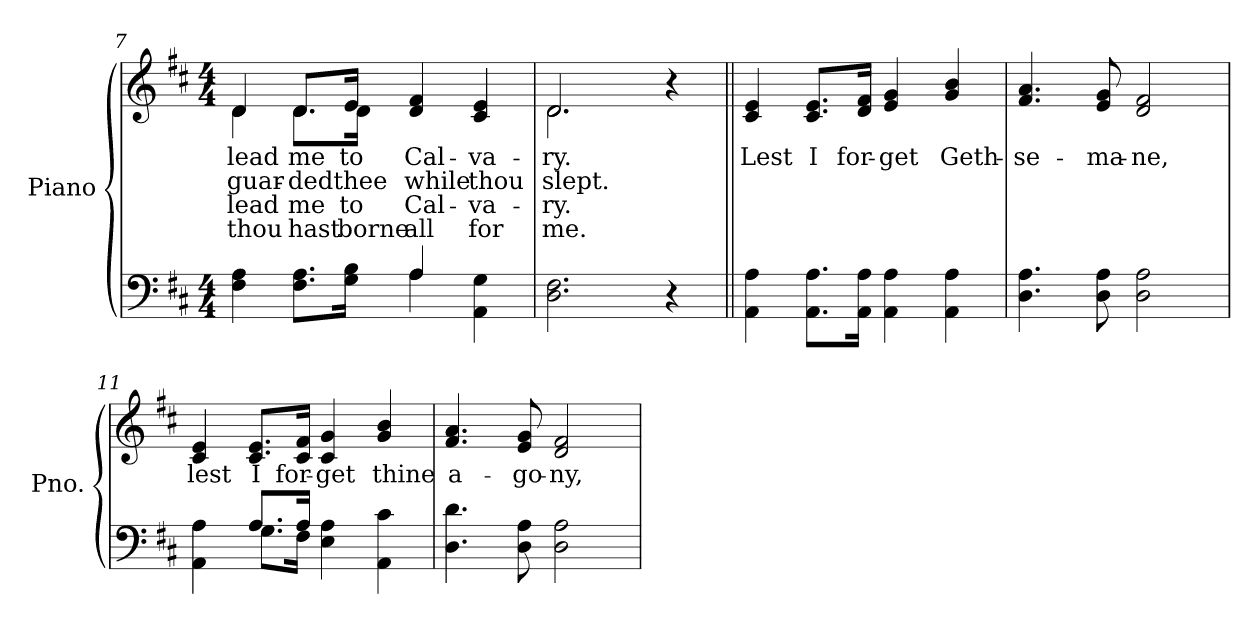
**kern	**kern	**text	**text	**text	**text
*part2	*part1	*part1	*part1	*part1	*part1
*staff2	*staff1	*staff1	*staff1	*staff1	*staff1
*I"Piano	*I"Piano	*	*	*	*
*I'Pno.	*I'Pno.	*	*	*	*
*clefF4	*clefG2	*	*	*	*
*k[f#c#]	*k[f#c#]	*	*	*	*
*D:	*D:	*	*	*	*
*M4/4	*M4/4	*	*	*	*
=7	=7	=7	=7	=7	=7
*^	*	*	*	*	*
!	!	!	!LO:LY:b:color=#000000	!LO:LY:b:color=#000000	!LO:LY:b:color=#000000	!LO:LY:b:color=#000000
*	*	*^	*	*	*	*
4F#i\ 4Ai	2ryy	4di/	4di\	lead	guar-	lead	thou
!	!	!	!	!LO:LY:b:color=#000000	!LO:LY:b:color=#000000	!LO:LY:b:color=#000000	!LO:LY:b:color=#000000
8.F#i\ 8.Ai\L	.	8.di/L	8.di\L	me	-ded	me	hast
!	!	!	!	!LO:LY:b:color=#000000	!LO:LY:b:color=#000000	!LO:LY:b:color=#000000	!LO:LY:b:color=#000000
16Gi\ 16Bi\Jk	.	16ei/Jk	16di\Jk	to	thee	to	borne
!	!	!	!	!LO:LY:b:color=#000000	!LO:LY:b:color=#000000	!LO:LY:b:color=#000000	!LO:LY:b:color=#000000
4Ai/	4Ai\	4di/ 4f#i	2ryy	Cal-	while	Cal-	-all
!	!	!	!	!LO:LY:b:color=#000000	!LO:LY:b:color=#000000	!LO:LY:b:color=#000000	!LO:LY:b:color=#000000
4AAi\ 4Gi	4ryy	4c#i/ 4ei	.	-va-	thou	va-	-for
*v	*v	*	*	*	*	*	*
=8	=8	=8	=8	=8	=8	=8
*^	*	*	*	*	*	*
!	!	!	!	!LO:LY:b:color=#000000	!LO:LY:b:color=#000000	!LO:LY:b:color=#000000	!LO:LY:b:color=#000000
*v	*v	*	*	*	*	*	*
2.Di\ 2.F#i	2.di/	2.di\	-ry.	slept.	ry.	me.
4r	4r	4ryy	.	.	.	.
*	*v	*v	*	*	*	*
!!LO:LB:g=z
=9||	=9||	=9||	=9||	=9||	=9||
*	*^	*	*	*	*
!	!LO:TX:a:i:t=Refrain	!	!	!	!	!
!	!	!	!LO:LY:b:color=#000000	!	!	!
*	*v	*v	*	*	*	*
4AAi\ 4Ai	4c#i/ 4ei	Lest	.	.	.
!	!	!LO:LY:b:color=#000000	!	!	!
8.AAi\ 8.Ai\L	8.c#i/ 8.ei/L	I	.	.	.
!	!	!LO:LY:b:color=#000000	!	!	!
16AAi\ 16Ai\Jk	16di/ 16f#i/Jk	for-	.	.	.
!	!	!LO:LY:b:color=#000000	!	!	!
4AAi\ 4Ai	4ei/ 4gi	-get	.	.	.
!	!	!LO:LY:b:color=#000000	!	!	!
4AAi\ 4Ai	4gi/ 4bi	Geth-	.	.	.
=10	=10	=10	=10	=10	=10
!	!	!LO:LY:b:color=#000000	!	!	!
4.Di\ 4.Ai	4.f#i/ 4.ai	-se-	.	.	.
!	!	!LO:LY:b:color=#000000	!	!	!
8Di\ 8Ai	8ei/ 8gi	-ma-	.	.	.
!	!	!LO:LY:b:color=#000000	!	!	!
2Di\ 2Ai	2di/ 2f#i	-ne,	.	.	.
=11	=11	=11	=11	=11	=11
*^	*	*	*	*	*
!	!	!	!LO:LY:b:color=#000000	!	!	!
4AAi\ 4Ai	4ryy	4c#i/ 4ei	lest	.	.	.
!	!	!	!LO:LY:b:color=#000000	!	!	!
8.Ai/L	8.Gi\L	8.c#i/ 8.ei/L	I	.	.	.
!	!	!	!LO:LY:b:color=#000000	!	!	!
16Ai/Jk	16F#i\Jk	16c#i/ 16f#i/Jk	for-	.	.	.
!	!	!	!LO:LY:b:color=#000000	!	!	!
4Ei\ 4Ai	2ryy	4c#i/ 4gi	-get	.	.	.
!	!	!	!LO:LY:b:color=#000000	!	!	!
4AAi\ 4c#i	.	4gi/ 4bi	thine	.	.	.
*v	*v	*	*	*	*	*
!!LO:LB:g=z
=12	=12	=12	=12	=12	=12
!	!	!LO:LY:b:color=#000000	!	!	!
4.Di\ 4.di	4.f#i/ 4.ai	a-	.	.	.
!	!	!LO:LY:b:color=#000000	!	!	!
8Di\ 8Ai	8ei/ 8gi	-go-	.	.	.
!	!	!LO:LY:b:color=#000000	!	!	!
2Di\ 2Ai	2di/ 2f#i	-ny,	.	.	.
=	=	=	=	=	=
*-	*-	*-	*-	*-	*-
